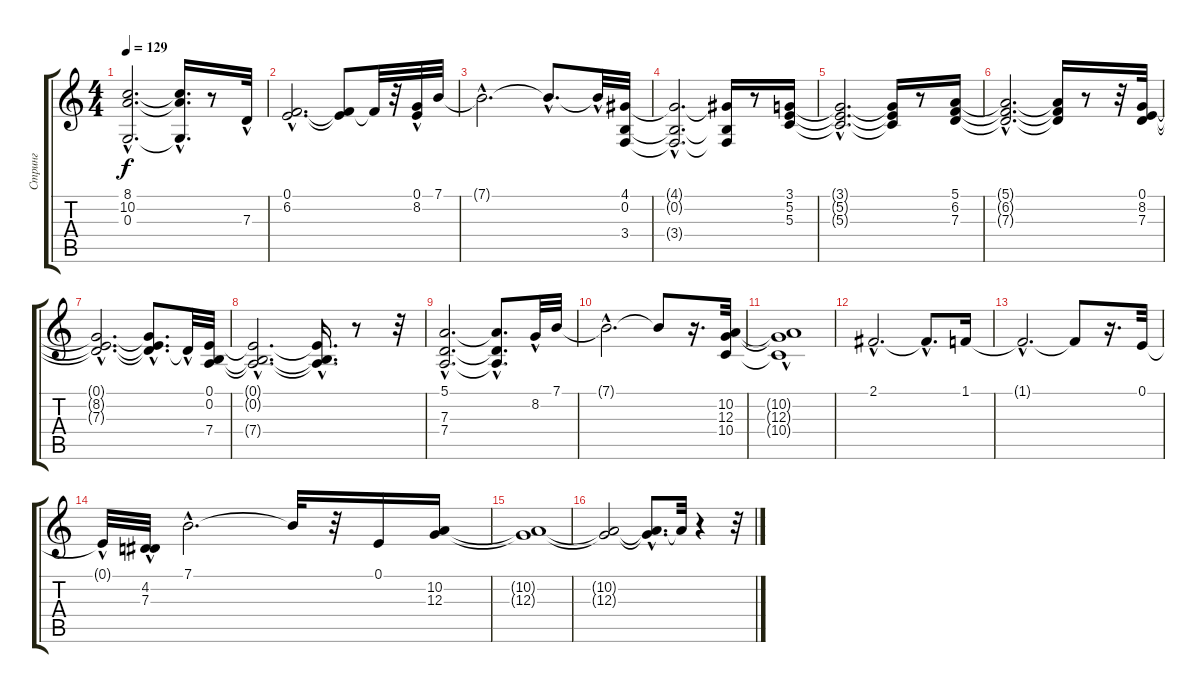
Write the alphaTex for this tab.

\track ("Стринг" "Стринг") {instrument synthvoice}
\staff {score tabs}
\tuning (E4 B3 G3 D3 A2 E2) {hide}
\ts (4 4)
\tempo 129
\clef g2
\ks c
(8.1{hac} 10.2{hac} 0.3{hac}).2{d dy f} (8.1{hac t} 10.2{hac t} 0.3{hac t}).16{d} r.8 7.3{hac}.32 |
(0.1{hac} 6.2{hac}).2{d} (0.1{t} 6.2{t}).8 6.2{t}.32 r.32 (0.1{hac} 8.2{hac}).32 7.1.32 |
7.1{hac t}.2{d} 7.1{hac t}.8{d} 7.1{hac t}.32 (4.1 0.2 3.4).32 |
(4.1{hac t} 0.2{hac t} 3.4{hac t}).2{d} (4.1{t} 0.2{t} 3.4{t}).16 r.8 (3.1 5.2 5.3).16 |
(3.1{hac t} 5.2{hac t} 5.3{hac t}).2{d} (3.1{t} 5.2{t} 5.3{t}).16 r.8 (5.1 6.2 7.3).16 |
(5.1{hac t} 6.2{hac t} 7.3{hac t}).2{d} (5.1{t} 6.2{t} 7.3{t}).16 r.8 r.32 (0.1 8.2 7.3).32 |
(0.1{hac t} 8.2{hac t} 7.3{hac t}).2{d} (0.1{hac t} 8.2{hac t} 7.3{hac t}).8{d} 7.3{hac t}.32 (0.1 0.2 7.4).32 |
(0.1{hac t} 0.2{hac t} 7.4{hac t}).2{d} (0.1{hac t} 0.2{t} 7.4{hac t}).16{d} r.8 r.32 |
(5.1{hac} 7.3{hac} 7.4{hac}).2{d} (5.1{t} 7.3{t} 7.4{hac t}).8{d} 8.2{hac}.32 7.1.32 |
7.1{hac t}.2{d} 7.1{t}.8 r.16{d} (10.2 12.3 10.4).32 |
(10.2{t} 12.3{t} 10.4{hac t}).1 |
2.1{hac}.2{d} 2.1{hac t}.8{d} 1.1.16 |
1.1{hac t}.2{d} 1.1{t}.8 r.16{d} 0.1.32 |
0.1{hac t}.32 (4.2{hac} 7.3{hac}).32 7.1{hac}.2{d} 7.1{t}.32 r.32 0.1.16 (10.2 12.3).16 |
(10.2{t} 12.3{t}).1 |
(10.2{t} 12.3{t}).2 (10.2{hac t} 12.3{hac t}).8{d} 10.2{t}.32 r.4 r.32
